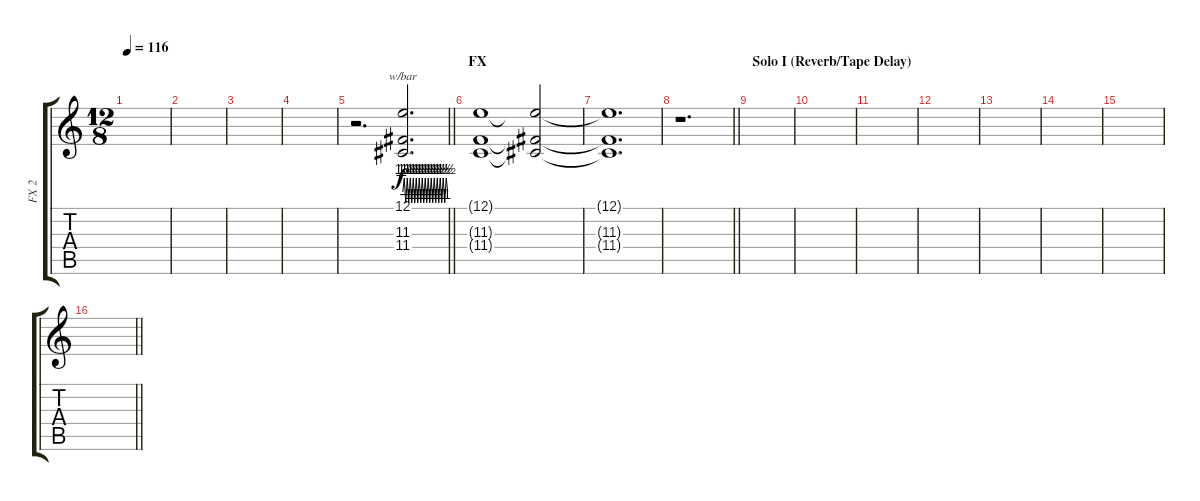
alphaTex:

\track ("FX 2" "FX 2") {instrument lead2sawtooth}
\staff {score tabs}
\tuning (E4 B3 G3 D3 A2 E2) {hide}
\ts (12 8)
\tempo 116
\clef g2
\ks c
|
|
|
|
\barLineRight lightlight
r.2{d} (12.1 11.3 11.4).2{d tbe (custom default 0 0 2 6 4 -4 6 6 8 -4 10 6 12 -4 14 6 16 -4 18 6 20 -4 22 6 24 -4 26 6 28 -4 30 6 32 -4 34 6 36 -4 38 6 40 -4 42 6 44 -4 46 6 48 -4 50 6 52 -4 54 6 56 -4 58 6 60 0) volume 14} |
\section ("" "FX")
(12.1{t} 11.3{t} 11.4{t}).1{volume 5} (12.1{t} 11.3{t} 11.4{t}).2{volume 16} |
(12.1{t} 11.3{t} 11.4{t}).1{d volume 0} |
\barLineRight lightlight
r.1{d} |
\section ("" "Solo I (Reverb/Tape Delay)")
|
|
|
|
|
|
|
\barLineRight lightlight
